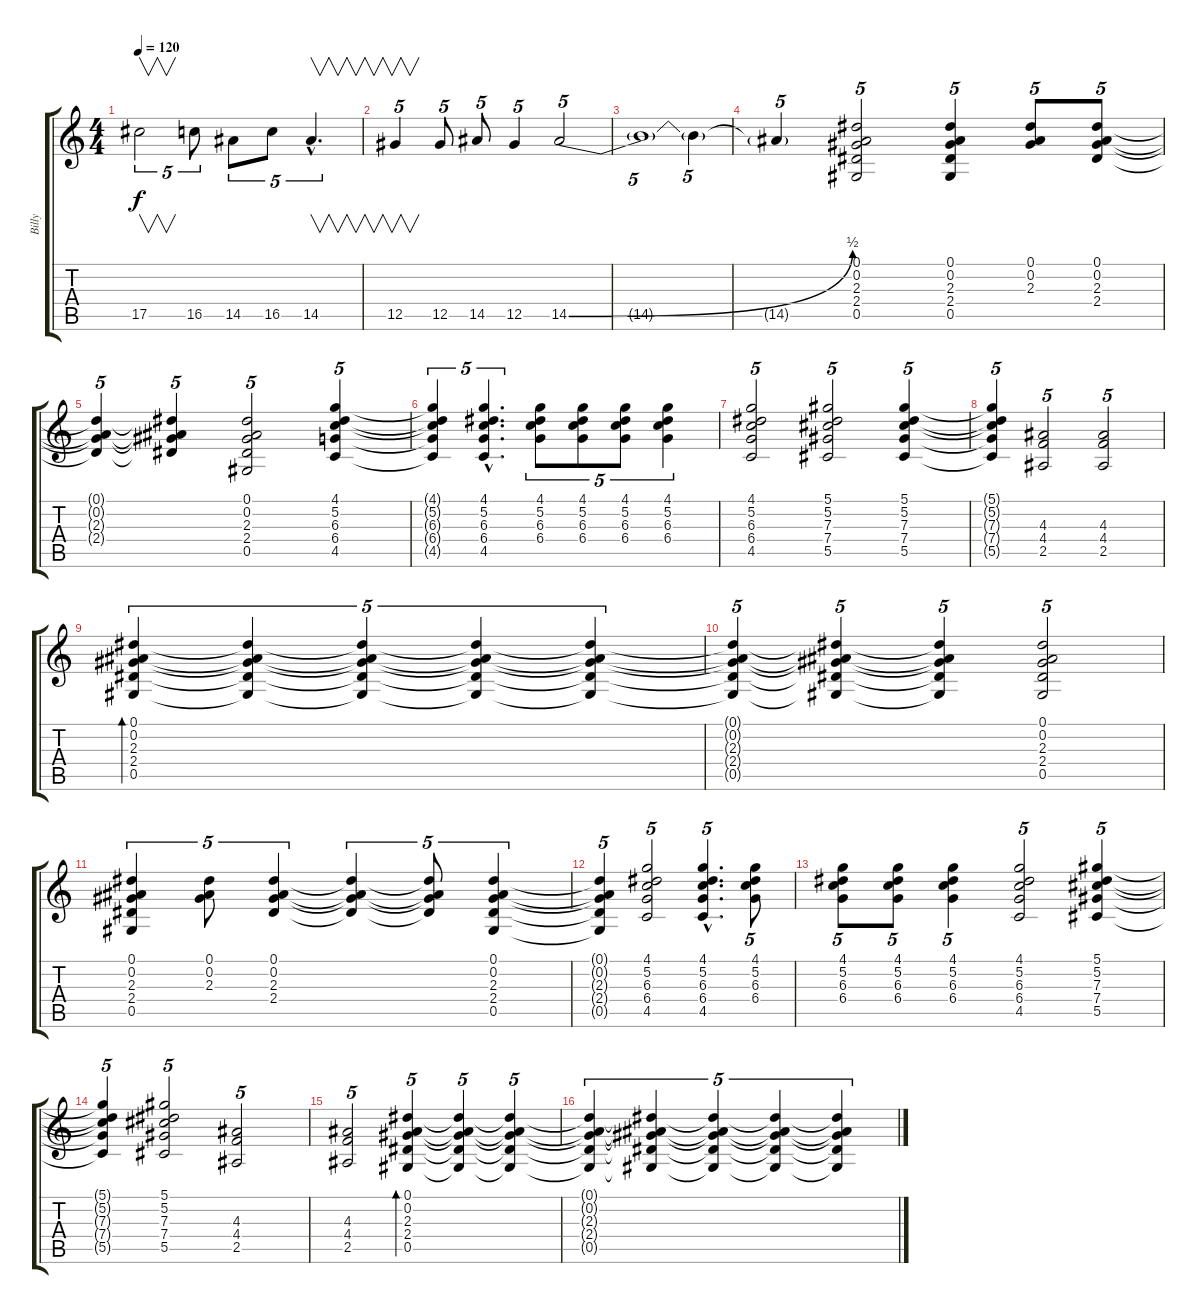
\track ("Billy" "Billy") {instrument overdrivenguitar}
\staff {score tabs}
\tuning (Eb4 Bb3 Gb3 Db3 Ab2 Eb2) {hide}
\ts (4 4)
\tempo 120
\clef g2
\ks c
17.5.2{v tu (5 4) dy f} 16.5.8{tu (5 4)} 14.5.8{tu (5 4)} 16.5.8{tu (5 4)} 14.5{hac}.4{v d tu (5 4)} |
12.5.4{v tu (5 4)} 12.5.8{tu (5 4)} 14.5.8{tu (5 4)} 12.5.4{tu (5 4)} 14.5{be (bend 0 0 60 2)}.2{tu (5 4)} |
14.5{t}.1{tu (5 4)} 14.5{t}.4{tu (5 4)} |
14.5{t}.4{tu (5 4)} (0.1 0.2 2.3 2.4 0.5).2{tu (5 4) volume 7} (0.1 0.2 2.3 2.4 0.5).4{tu (5 4)} (0.1 0.2 2.3).8{tu (5 4)} (0.1 0.2 2.3 2.4).8{tu (5 4)} |
(0.1{t} 0.2{t} 2.3{t} 2.4{t}).4{tu (5 4)} (0.1{t} 0.2{t} 2.3{t} 2.4{t}).4{tu (5 4)} (0.1 0.2 2.3 2.4 0.5).2{tu (5 4)} (4.1 5.2 6.3 6.4 4.5).4{tu (5 4)} |
(4.1{t} 5.2{t} 6.3{t} 6.4{t} 4.5{t}).4{tu (5 4)} (4.1{hac} 5.2{hac} 6.3{hac} 6.4{hac} 4.5{hac}).4{d tu (5 4)} (4.1 5.2 6.3 6.4).8{tu (5 4)} (4.1 5.2 6.3 6.4).8{tu (5 4)} (4.1 5.2 6.3 6.4).8{tu (5 4)} (4.1 5.2 6.3 6.4).4{tu (5 4)} |
(4.1 5.2 6.3 6.4 4.5).2{tu (5 4)} (5.1 5.2 7.3 7.4 5.5).2{tu (5 4)} (5.1 5.2 7.3 7.4 5.5).4{tu (5 4)} |
(5.1{t} 5.2{t} 7.3{t} 7.4{t} 5.5{t}).4{tu (5 4)} (4.3 4.4 2.5).2{tu (5 4)} (4.3 4.4 2.5).2{tu (5 4)} |
(0.1 0.2 2.3 2.4 0.5).4{tu (5 4) bd 240} (0.1{t} 0.2{t} 2.3{t} 2.4{t} 0.5{t}).4{tu (5 4)} (0.1{t} 0.2{t} 2.3{t} 2.4{t} 0.5{t}).4{tu (5 4)} (0.1{t} 0.2{t} 2.3{t} 2.4{t} 0.5{t}).4{tu (5 4)} (0.1{t} 0.2{t} 2.3{t} 2.4{t} 0.5{t}).4{tu (5 4)} |
(0.1{t} 0.2{t} 2.3{t} 2.4{t} 0.5{t}).4{tu (5 4)} (0.1{t} 0.2{t} 2.3{t} 2.4{t} 0.5{t}).4{tu (5 4)} (0.1{t} 0.2{t} 2.3{t} 2.4{t} 0.5{t}).4{tu (5 4)} (0.1 0.2 2.3 2.4 0.5).2{tu (5 4)} |
(0.1 0.2 2.3 2.4 0.5).4{tu (5 4)} (0.1 0.2 2.3).8{tu (5 4)} (0.1 0.2 2.3 2.4).4{tu (5 4)} (0.1{t} 0.2{t} 2.3{t} 2.4{t}).4{tu (5 4)} (0.1{t} 0.2{t} 2.3{t} 2.4{t}).8{tu (5 4)} (0.1 0.2 2.3 2.4 0.5).4{tu (5 4)} |
(0.1{t} 0.2{t} 2.3{t} 2.4{t} 0.5{t}).4{tu (5 4)} (4.1 5.2 6.3 6.4 4.5).2{tu (5 4)} (4.1{hac} 5.2{hac} 6.3{hac} 6.4{hac} 4.5{hac}).4{d tu (5 4)} (4.1 5.2 6.3 6.4).8{tu (5 4)} |
(4.1 5.2 6.3 6.4).8{tu (5 4)} (4.1 5.2 6.3 6.4).8{tu (5 4)} (4.1 5.2 6.3 6.4).4{tu (5 4)} (4.1 5.2 6.3 6.4 4.5).2{tu (5 4)} (5.1 5.2 7.3 7.4 5.5).4{tu (5 4)} |
(5.1{t} 5.2{t} 7.3{t} 7.4{t} 5.5{t}).4{tu (5 4)} (5.1 5.2 7.3 7.4 5.5).2{tu (5 4)} (4.3 4.4 2.5).2{tu (5 4)} |
(4.3 4.4 2.5).2{tu (5 4)} (0.1 0.2 2.3 2.4 0.5).4{tu (5 4) bd 240} (0.1{t} 0.2{t} 2.3{t} 2.4{t} 0.5{t}).4{tu (5 4)} (0.1{t} 0.2{t} 2.3{t} 2.4{t} 0.5{t}).4{tu (5 4)} |
(0.1{t} 0.2{t} 2.3{t} 2.4{t} 0.5{t}).4{tu (5 4)} (0.1{t} 0.2{t} 2.3{t} 2.4{t} 0.5{t}).4{tu (5 4)} (0.1{t} 0.2{t} 2.3{t} 2.4{t} 0.5{t}).4{tu (5 4)} (0.1{t} 0.2{t} 2.3{t} 2.4{t} 0.5{t}).4{tu (5 4)} (0.1{t} 0.2{t} 2.3{t} 2.4{t} 0.5{t}).4{tu (5 4)}
